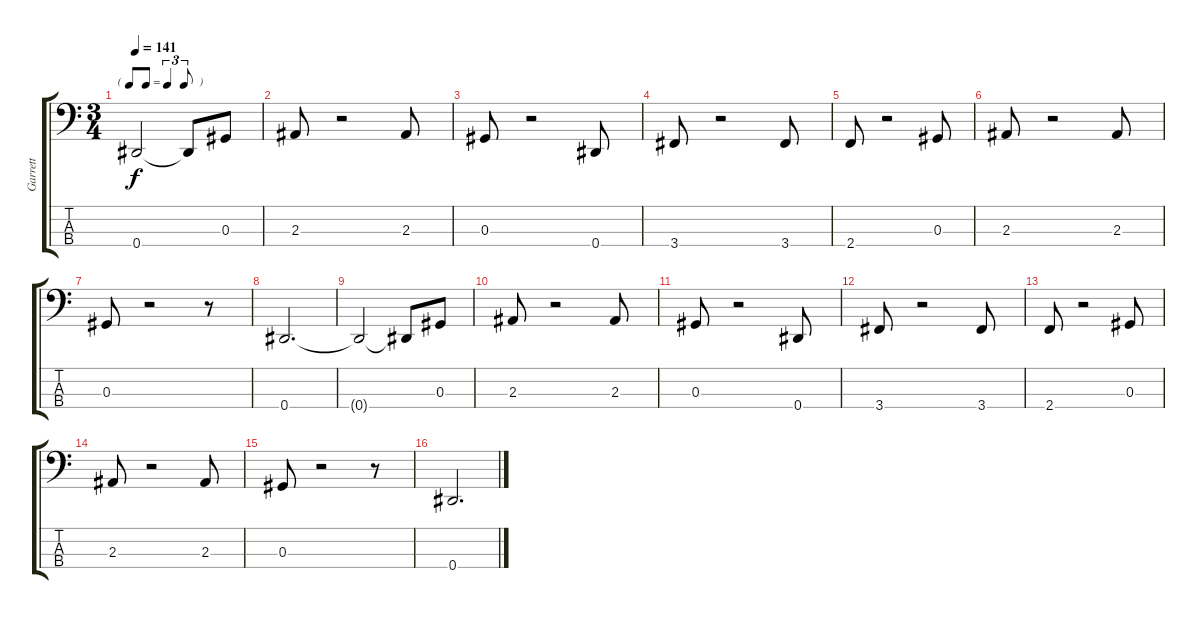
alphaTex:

\track ("Garrett" "Garrett") {instrument electricbassfinger}
\staff {score tabs}
\tuning (Gb2 Db2 Ab1 Eb1) {hide}
\ts (3 4)
\tf triplet8th
\tempo 141
\clef f4
\ks c
0.4{t}.2{dy f} 0.4{t}.8 0.3.8 |
2.3.8 r.2 2.3.8 |
0.3.8 r.2 0.4.8 |
3.4.8 r.2 3.4.8 |
2.4.8 r.2 0.3.8 |
2.3.8 r.2 2.3.8 |
0.3.8 r.2 r.8 |
0.4.2{d} |
0.4{t}.2 0.4{t}.8 0.3.8 |
2.3.8 r.2 2.3.8 |
0.3.8 r.2 0.4.8 |
3.4.8 r.2 3.4.8 |
2.4.8 r.2 0.3.8 |
2.3.8 r.2 2.3.8 |
0.3.8 r.2 r.8 |
0.4.2{d}
